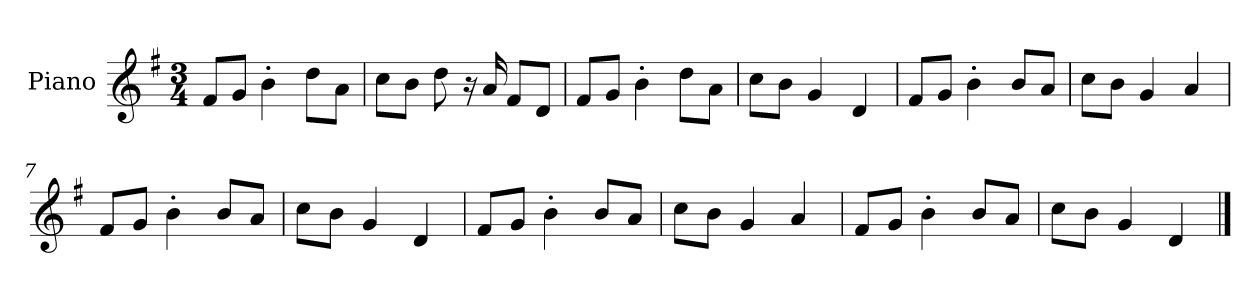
**kern
*part1
*staff1
*I"Piano
*I'P-no
*clefG2
*k[f#]
*M3/4
*MM181
=1
8f#/L
8g/J
4b'\
8dd\L
8a\J
=2
8cc\L
8b\J
8dd\
16r
16a/
8f#/L
8d/J
=3
8f#/L
8g/J
4b'\
8dd\L
8a\J
=4
8cc\L
8b\J
4g/
4d/
=5
8f#/L
8g/J
4b'\
8b/L
8a/J
=6
8cc\L
8b\J
4g/
4a/
=7
8f#/L
8g/J
4b'\
8b/L
8a/J
!!LO:LB:g=z
=8
8cc\L
8b\J
4g/
4d/
=9
8f#/L
8g/J
4b'\
8b/L
8a/J
=10
8cc\L
8b\J
4g/
4a/
=11
8f#/L
8g/J
4b'\
8b/L
8a/J
=12
8cc\L
8b\J
4g/
4d/
==
*-
